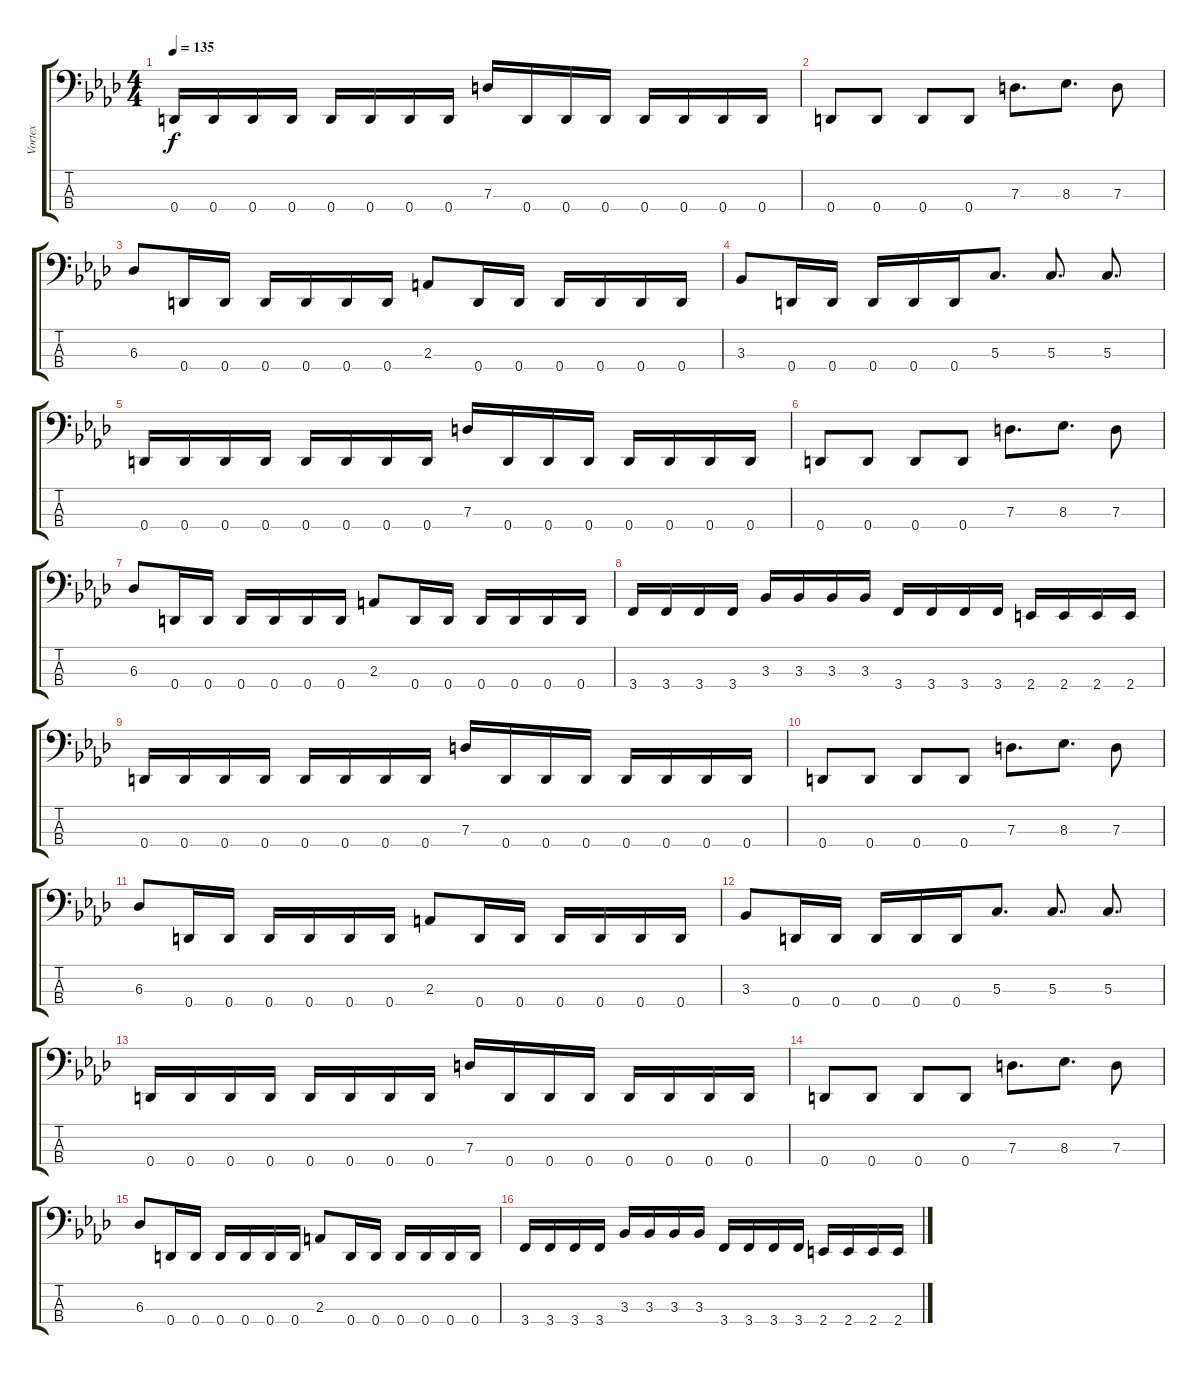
\track ("Vortex" "Vortex") {instrument electricbassfinger}
\staff {score tabs}
\tuning (F2 C2 G1 D1) {hide}
\ts (4 4)
\tempo 135
\clef f4
\ks ab
0.4.16{dy f} 0.4.16 0.4.16 0.4.16 0.4.16 0.4.16 0.4.16 0.4.16 7.3.16 0.4.16 0.4.16 0.4.16 0.4.16 0.4.16 0.4.16 0.4.16 |
0.4.8 0.4.8 0.4.8 0.4.8 7.3.8{d} 8.3.8{d} 7.3.8 |
6.3.8 0.4.16 0.4.16 0.4.16 0.4.16 0.4.16 0.4.16 2.3.8 0.4.16 0.4.16 0.4.16 0.4.16 0.4.16 0.4.16 |
3.3.8 0.4.16 0.4.16 0.4.16 0.4.16 0.4.16 5.3.8{d} 5.3.8{d} 5.3.8{d} |
0.4.16 0.4.16 0.4.16 0.4.16 0.4.16 0.4.16 0.4.16 0.4.16 7.3.16 0.4.16 0.4.16 0.4.16 0.4.16 0.4.16 0.4.16 0.4.16 |
0.4.8 0.4.8 0.4.8 0.4.8 7.3.8{d} 8.3.8{d} 7.3.8 |
6.3.8 0.4.16 0.4.16 0.4.16 0.4.16 0.4.16 0.4.16 2.3.8 0.4.16 0.4.16 0.4.16 0.4.16 0.4.16 0.4.16 |
3.4.16 3.4.16 3.4.16 3.4.16 3.3.16 3.3.16 3.3.16 3.3.16 3.4.16 3.4.16 3.4.16 3.4.16 2.4.16 2.4.16 2.4.16 2.4.16 |
0.4.16 0.4.16 0.4.16 0.4.16 0.4.16 0.4.16 0.4.16 0.4.16 7.3.16 0.4.16 0.4.16 0.4.16 0.4.16 0.4.16 0.4.16 0.4.16 |
0.4.8 0.4.8 0.4.8 0.4.8 7.3.8{d} 8.3.8{d} 7.3.8 |
6.3.8 0.4.16 0.4.16 0.4.16 0.4.16 0.4.16 0.4.16 2.3.8 0.4.16 0.4.16 0.4.16 0.4.16 0.4.16 0.4.16 |
3.3.8 0.4.16 0.4.16 0.4.16 0.4.16 0.4.16 5.3.8{d} 5.3.8{d} 5.3.8{d} |
0.4.16 0.4.16 0.4.16 0.4.16 0.4.16 0.4.16 0.4.16 0.4.16 7.3.16 0.4.16 0.4.16 0.4.16 0.4.16 0.4.16 0.4.16 0.4.16 |
0.4.8 0.4.8 0.4.8 0.4.8 7.3.8{d} 8.3.8{d} 7.3.8 |
6.3.8 0.4.16 0.4.16 0.4.16 0.4.16 0.4.16 0.4.16 2.3.8 0.4.16 0.4.16 0.4.16 0.4.16 0.4.16 0.4.16 |
3.4.16 3.4.16 3.4.16 3.4.16 3.3.16 3.3.16 3.3.16 3.3.16 3.4.16 3.4.16 3.4.16 3.4.16 2.4.16 2.4.16 2.4.16 2.4.16
